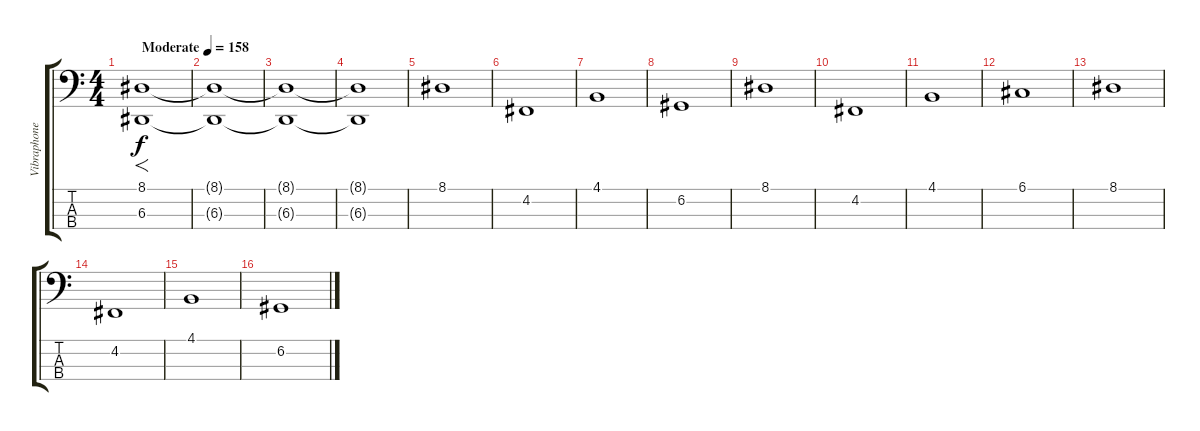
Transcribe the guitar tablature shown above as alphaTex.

\track ("Vibraphone ~ Effect" "Vibraphone") {instrument vibraphone}
\staff {score tabs}
\tuning (G2 D2 A1 D1) {hide}
\ts (4 4)
\tempo (158 "Moderate")
\clef f4
\ks c
(8.1 6.3).1{f dy f instrument vibraphone} |
(8.1{t} 6.3{t}).1 |
(8.1{t} 6.3{t}).1 |
(8.1{t} 6.3{t}).1 |
8.1.1 |
4.2.1 |
4.1.1 |
6.2.1 |
8.1.1 |
4.2.1 |
4.1.1 |
6.1.1 |
8.1.1 |
4.2.1 |
4.1.1 |
6.2.1
